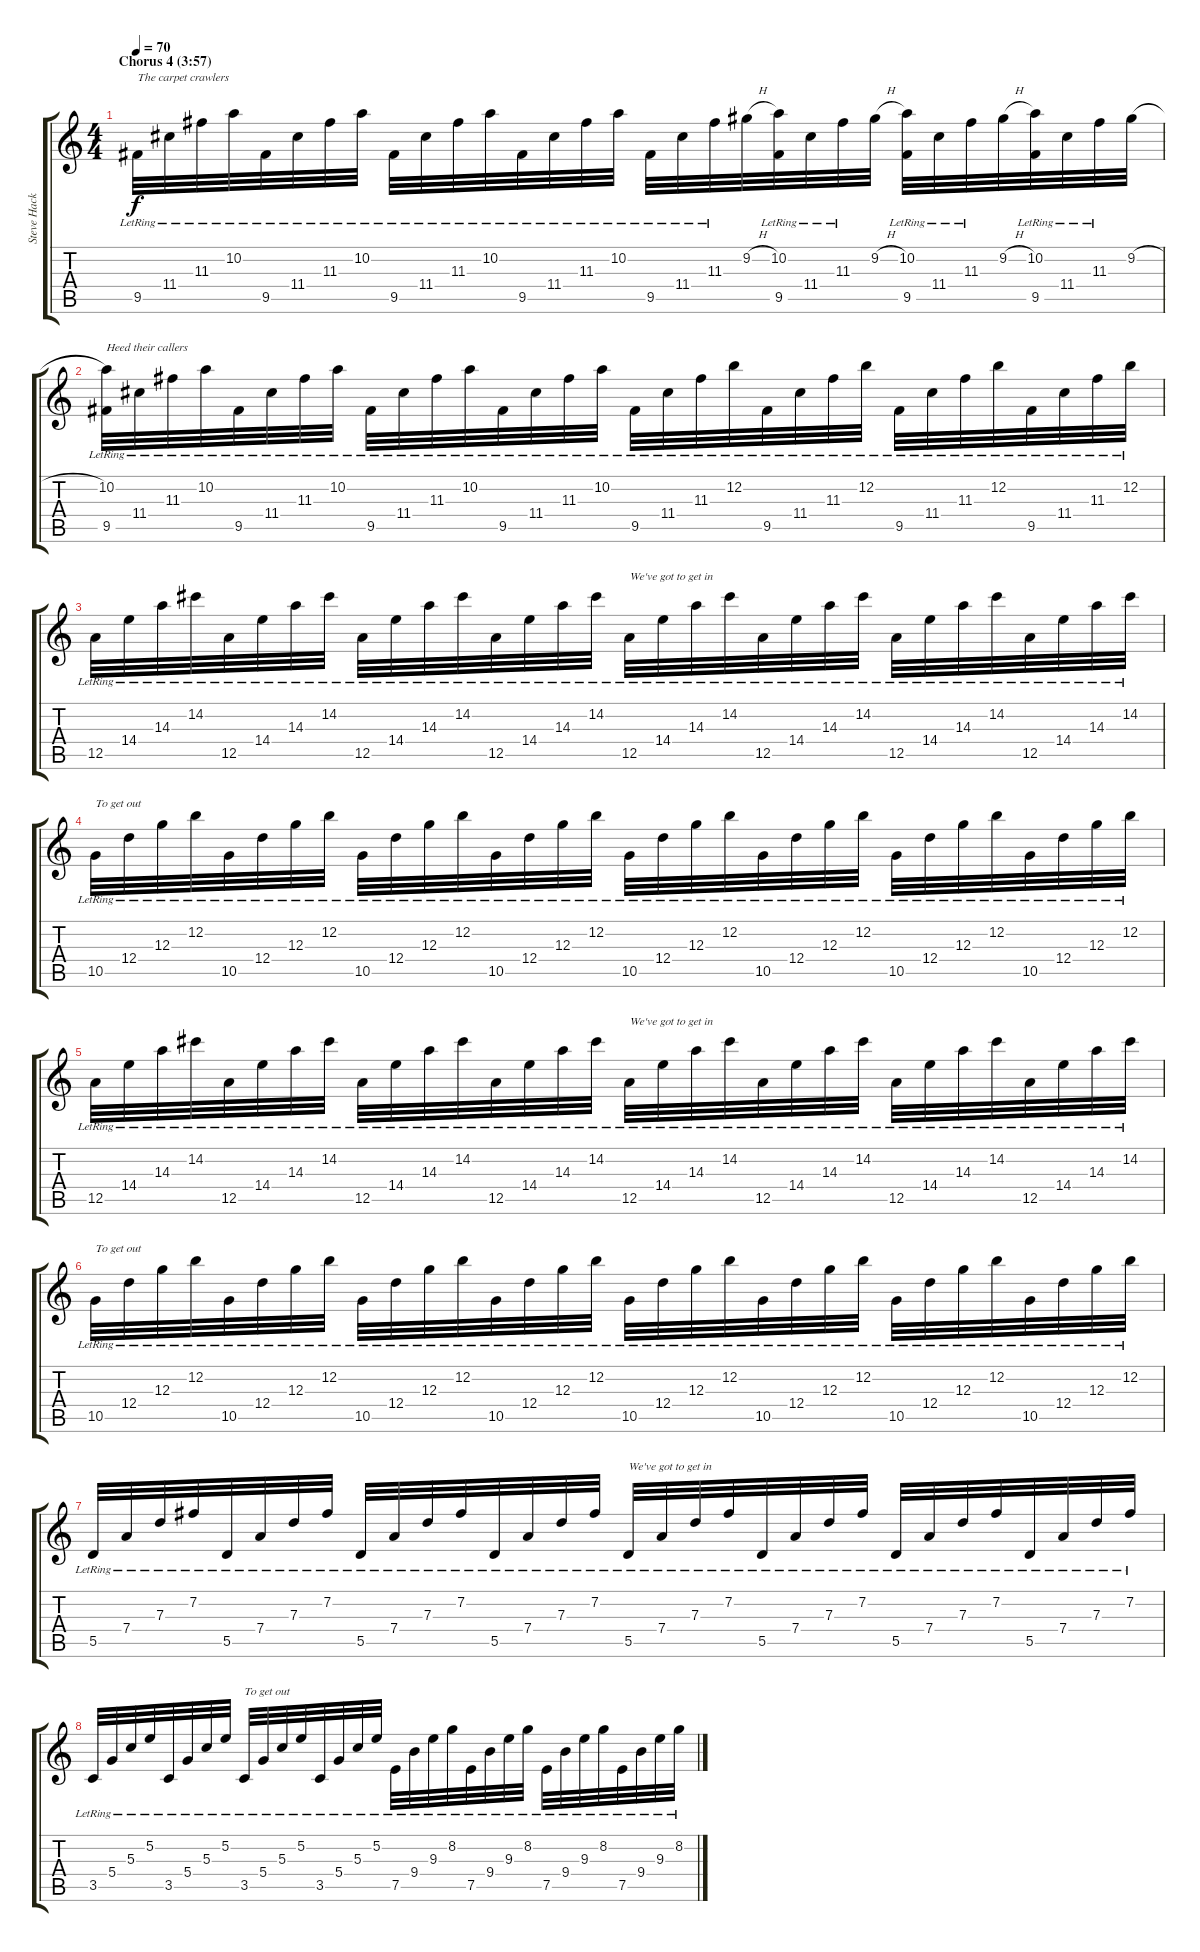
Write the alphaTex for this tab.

\track ("Steve Hackett (rhythm guitar)" "Steve Hack") {instrument electricguitarjazz}
\staff {score tabs}
\tuning (E4 B3 G3 D3 A2 E2) {hide}
\ts (4 4)
\section ("" "Chorus 4 (3:57)")
\tempo 70
\clef g2
\ks c
9.5{lr}.32{txt "The carpet crawlers" dy f} 11.4{lr}.32 11.3{lr}.32 10.2{lr}.32 9.5{lr}.32 11.4{lr}.32 11.3{lr}.32 10.2{lr}.32 9.5{lr}.32 11.4{lr}.32 11.3{lr}.32 10.2{lr}.32 9.5{lr}.32 11.4{lr}.32 11.3{lr}.32 10.2{lr}.32 9.5{lr}.32 11.4{lr}.32 11.3{lr}.32 9.2{h}.32 (10.2{lr} 9.5{lr}).32 11.4{lr}.32 11.3{lr}.32 9.2{h}.32 (10.2{lr} 9.5{lr}).32 11.4{lr}.32 11.3{lr}.32 9.2{h}.32 (10.2{lr} 9.5{lr}).32 11.4{lr}.32 11.3{lr}.32 9.2{h}.32 |
(10.2{lr} 9.5{lr}).32{txt "Heed their callers"} 11.4{lr}.32 11.3{lr}.32 10.2{lr}.32 9.5{lr}.32 11.4{lr}.32 11.3{lr}.32 10.2{lr}.32 9.5{lr}.32 11.4{lr}.32 11.3{lr}.32 10.2{lr}.32 9.5{lr}.32 11.4{lr}.32 11.3{lr}.32 10.2{lr}.32 9.5{lr}.32 11.4{lr}.32 11.3{lr}.32 12.2{lr}.32 9.5{lr}.32 11.4{lr}.32 11.3{lr}.32 12.2{lr}.32 9.5{lr}.32 11.4{lr}.32 11.3{lr}.32 12.2{lr}.32 9.5{lr}.32 11.4{lr}.32 11.3{lr}.32 12.2{lr}.32 |
12.5{lr}.32 14.4{lr}.32 14.3{lr}.32 14.2{lr}.32 12.5{lr}.32 14.4{lr}.32 14.3{lr}.32 14.2{lr}.32 12.5{lr}.32 14.4{lr}.32 14.3{lr}.32 14.2{lr}.32 12.5{lr}.32 14.4{lr}.32 14.3{lr}.32 14.2{lr}.32 12.5{lr}.32{txt "We've got to get in"} 14.4{lr}.32 14.3{lr}.32 14.2{lr}.32 12.5{lr}.32 14.4{lr}.32 14.3{lr}.32 14.2{lr}.32 12.5{lr}.32 14.4{lr}.32 14.3{lr}.32 14.2{lr}.32 12.5{lr}.32 14.4{lr}.32 14.3{lr}.32 14.2{lr}.32 |
10.5{lr}.32{txt "To get out"} 12.4{lr}.32 12.3{lr}.32 12.2{lr}.32 10.5{lr}.32 12.4{lr}.32 12.3{lr}.32 12.2{lr}.32 10.5{lr}.32 12.4{lr}.32 12.3{lr}.32 12.2{lr}.32 10.5{lr}.32 12.4{lr}.32 12.3{lr}.32 12.2{lr}.32 10.5{lr}.32 12.4{lr}.32 12.3{lr}.32 12.2{lr}.32 10.5{lr}.32 12.4{lr}.32 12.3{lr}.32 12.2{lr}.32 10.5{lr}.32 12.4{lr}.32 12.3{lr}.32 12.2{lr}.32 10.5{lr}.32 12.4{lr}.32 12.3{lr}.32 12.2{lr}.32 |
12.5{lr}.32 14.4{lr}.32 14.3{lr}.32 14.2{lr}.32 12.5{lr}.32 14.4{lr}.32 14.3{lr}.32 14.2{lr}.32 12.5{lr}.32 14.4{lr}.32 14.3{lr}.32 14.2{lr}.32 12.5{lr}.32 14.4{lr}.32 14.3{lr}.32 14.2{lr}.32 12.5{lr}.32{txt "We've got to get in"} 14.4{lr}.32 14.3{lr}.32 14.2{lr}.32 12.5{lr}.32 14.4{lr}.32 14.3{lr}.32 14.2{lr}.32 12.5{lr}.32 14.4{lr}.32 14.3{lr}.32 14.2{lr}.32 12.5{lr}.32 14.4{lr}.32 14.3{lr}.32 14.2{lr}.32 |
10.5{lr}.32{txt "To get out"} 12.4{lr}.32 12.3{lr}.32 12.2{lr}.32 10.5{lr}.32 12.4{lr}.32 12.3{lr}.32 12.2{lr}.32 10.5{lr}.32 12.4{lr}.32 12.3{lr}.32 12.2{lr}.32 10.5{lr}.32 12.4{lr}.32 12.3{lr}.32 12.2{lr}.32 10.5{lr}.32 12.4{lr}.32 12.3{lr}.32 12.2{lr}.32 10.5{lr}.32 12.4{lr}.32 12.3{lr}.32 12.2{lr}.32 10.5{lr}.32 12.4{lr}.32 12.3{lr}.32 12.2{lr}.32 10.5{lr}.32 12.4{lr}.32 12.3{lr}.32 12.2{lr}.32 |
5.5{lr}.32 7.4{lr}.32 7.3{lr}.32 7.2{lr}.32 5.5{lr}.32 7.4{lr}.32 7.3{lr}.32 7.2{lr}.32 5.5{lr}.32 7.4{lr}.32 7.3{lr}.32 7.2{lr}.32 5.5{lr}.32 7.4{lr}.32 7.3{lr}.32 7.2{lr}.32 5.5{lr}.32{txt "We've got to get in"} 7.4{lr}.32 7.3{lr}.32 7.2{lr}.32 5.5{lr}.32 7.4{lr}.32 7.3{lr}.32 7.2{lr}.32 5.5{lr}.32 7.4{lr}.32 7.3{lr}.32 7.2{lr}.32 5.5{lr}.32 7.4{lr}.32 7.3{lr}.32 7.2{lr}.32 |
3.5{lr}.32 5.4{lr}.32 5.3{lr}.32 5.2{lr}.32 3.5{lr}.32 5.4{lr}.32 5.3{lr}.32 5.2{lr}.32 3.5{lr}.32{txt "To get out"} 5.4{lr}.32 5.3{lr}.32 5.2{lr}.32 3.5{lr}.32 5.4{lr}.32 5.3{lr}.32 5.2{lr}.32 7.5{lr}.32 9.4{lr}.32 9.3{lr}.32 8.2{lr}.32 7.5{lr}.32 9.4{lr}.32 9.3{lr}.32 8.2{lr}.32 7.5{lr}.32 9.4{lr}.32 9.3{lr}.32 8.2{lr}.32 7.5{lr}.32 9.4{lr}.32 9.3{lr}.32 8.2{lr}.32
